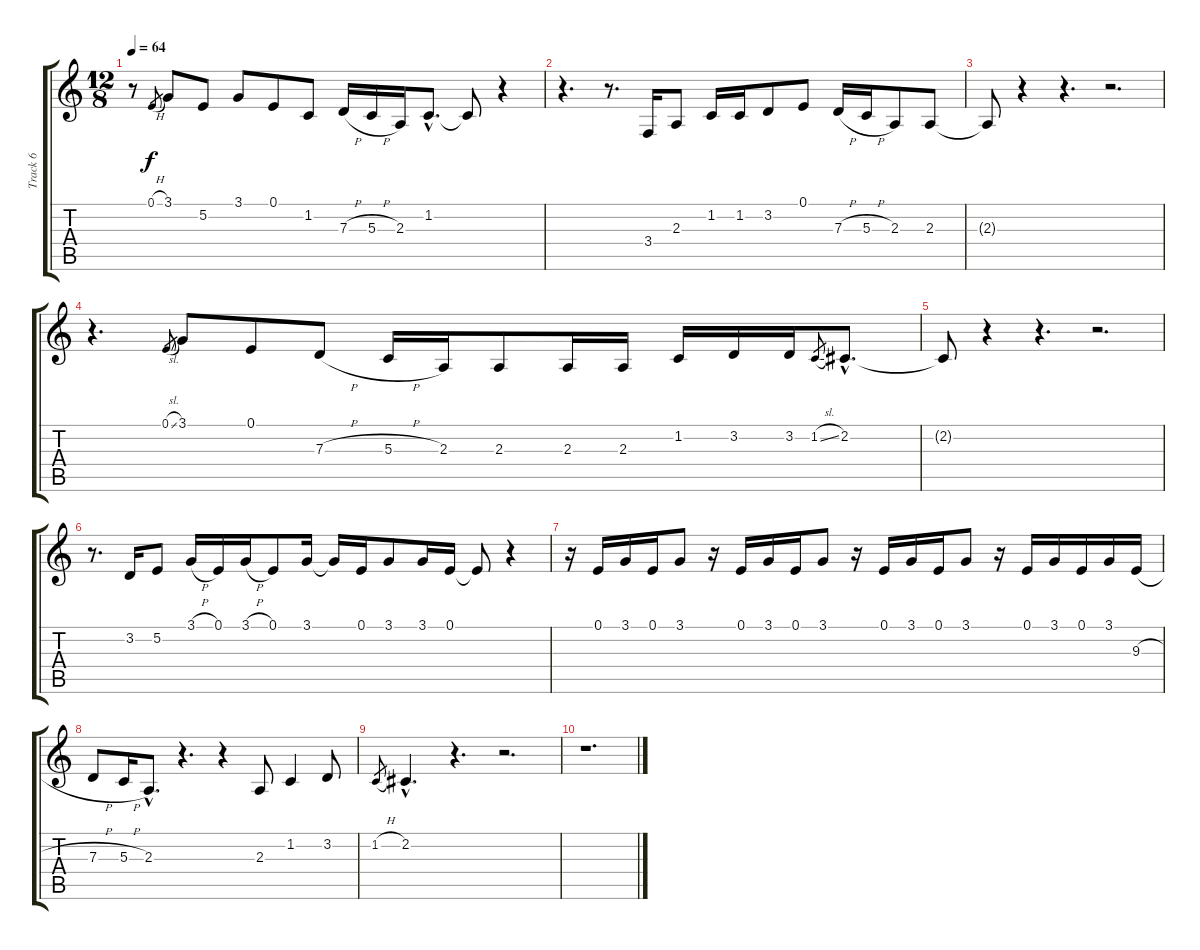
\track ("Track 6" "Track 6") {instrument harmonica}
\staff {score tabs}
\tuning (E4 B3 G3 D3 A2 E2) {hide}
\ts (12 8)
\tempo 64
\clef g2
\ks c
r.8{dy f} 0.1{h}.8{gr} 3.1.8 5.2.8 3.1.8 0.1.8 1.2.8 7.3{h}.16 5.3{h}.16 2.3.16 1.2{hac}.8{d} 1.2{t}.8 r.4 |
r.4{d} r.8{d} 3.4.16 2.3.8 1.2.16 1.2.16 3.2.8 0.1.8 7.3{h}.16 5.3{h}.16 2.3.8 2.3.8 |
2.3{t}.8 r.4 r.4{d} r.2{d} |
r.4{d} 0.1{sl}.8{gr} 3.1.8 0.1.8 7.3{h}.8 5.3{h}.16 2.3.16 2.3.8 2.3.16 2.3.16 1.2.16 3.2.16 3.2.16 1.2{sl}.8{gr} 2.2{hac}.8{d} |
2.2{t}.8 r.4 r.4{d} r.2{d} |
r.8{d} 3.2.16 5.2.8 3.1{h}.16 0.1.16 3.1{h}.16 0.1.8 3.1.16 3.1{t}.16 0.1.16 3.1.8 3.1.16 0.1.16 0.1{t}.8 r.4 |
r.16 0.1.16 3.1.16 0.1.16 3.1.8 r.16 0.1.16 3.1.16 0.1.16 3.1.8 r.16 0.1.16 3.1.16 0.1.16 3.1.8 r.16 0.1.16 3.1.16 0.1.16 3.1.16 9.3{h}.16 |
7.3{h}.8 5.3{h}.16 2.3{hac}.8{d} r.4{d} r.4 2.3.8 1.2.4 3.2.8 |
1.2{h}.8{gr} 2.2{hac}.4{d} r.4{d} r.2{d} |
r.1{d}
